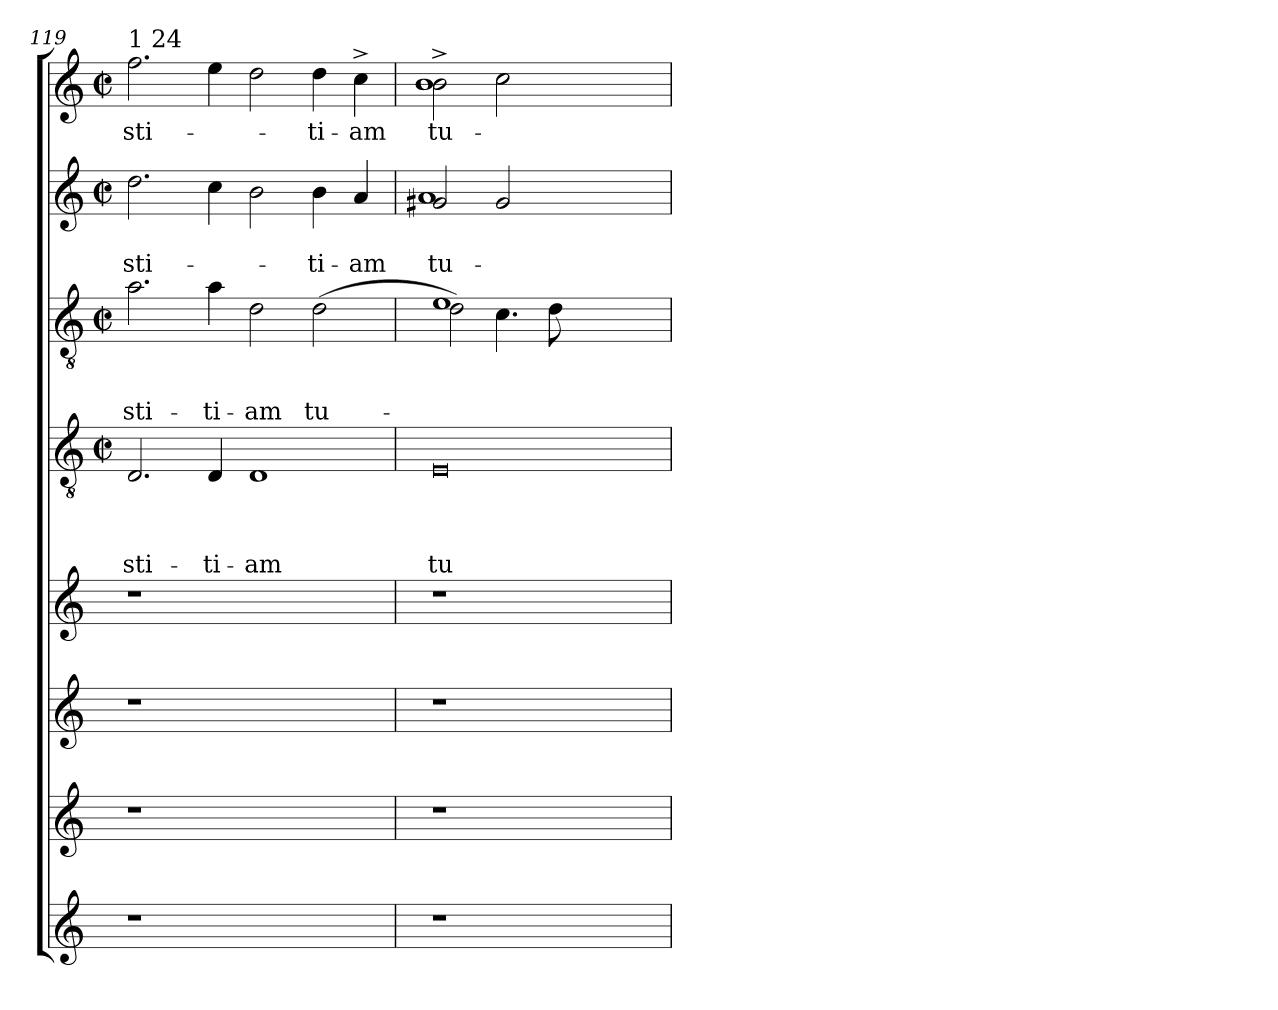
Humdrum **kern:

**kern	**kern	**kern	**kern	**kern	**text	**text	**text	**text	**kern	**text	**text	**text	**kern	**text	**text	**kern	**text
*part8	*part7	*part6	*part5	*part4	*part4	*part4	*part4	*part4	*part3	*part3	*part3	*part3	*part2	*part2	*part2	*part1	*part1
*staff8	*staff7	*staff6	*staff5	*staff4	*staff4	*staff4	*staff4	*staff4	*staff3	*staff3	*staff3	*staff3	*staff2	*staff2	*staff2	*staff1	*staff1
!!LO:LB:g=z
*clefG2	*clefG2	*clefG2	*clefG2	*clefGv2	*	*	*	*	*clefGv2	*	*	*	*clefG2	*	*	*clefG2	*
*k[]	*k[]	*k[]	*k[]	*k[]	*	*	*	*	*k[]	*	*	*	*k[]	*	*	*k[]	*
*C:	*C:	*C:	*C:	*C:	*	*	*	*	*C:	*	*	*	*C:	*	*	*C:	*
*	*	*	*	*M2/2	*	*	*	*	*M2/2	*	*	*	*M2/2	*	*	*M2/2	*
*	*	*	*	*met(c|)	*	*	*	*	*met(c|)	*	*	*	*met(c|)	*	*	*met(c|)	*
=119	=119	=119	=119	=119	=119	=119	=119	=119	=119	=119	=119	=119	=119	=119	=119	=119	=119
!	!	!	!	!	!	!	!	!	!	!	!	!	!	!	!	!LO:TX:a:t=1 24	!
!	!	!	!	!	!	!	!	!LO:LY:b	!	!	!	!LO:LY:b	!	!	!LO:LY:b	!	!LO:LY:b
1r	1r	1r	1r	2.D/	.	.	.	-sti-	2.a\	.	.	-sti-	2.dd\	.	-sti-	2.ff\	-sti-
!	!	!	!	!	!	!	!	!LO:LY:b	!	!	!	!LO:LY:b	!	!	!	!	!
.	.	.	.	4D/	.	.	.	-ti-	4a\	.	.	-ti-	4cc\	.	.	4ee\	.
!	!	!	!	!	!	!	!	!LO:LY:b:rj	!	!	!	!LO:LY:b	!	!	!	!	!
1ryy	1ryy	1ryy	1ryy	1D	.	.	.	-am	2d\	.	.	-am	2b\	.	.	2dd\	.
!	!	!	!	!	!	!	!	!	!	!	!	!LO:LY:b	!	!	!LO:LY:b	!	!LO:LY:b
.	.	.	.	.	.	.	.	.	(>2d\	.	.	tu-	4b\	.	-ti-	4dd\	-ti-
!	!	!	!	!	!	!	!	!	!	!	!	!	!	!	!LO:LY:b	!	!LO:LY:b
.	.	.	.	.	.	.	.	.	.	.	.	.	4a/	.	-am	4cc^>\	-am
=120	=120	=120	=120	=120	=120	=120	=120	=120	=120	=120	=120	=120	=120	=120	=120	=120	=120
!	!	!	!	!	!	!	!	!LO:LY:b	!	!	!	!	!	!	!LO:LY:b	!	!LO:LY:b
*	*	*	*	*	*	*	*	*	*^	*	*	*	*^	*	*	*^	*
1r	1r	1r	1r	0E	.	.	.	tu-	1e	2d\)	.	.	.	2g#X/	1a	.	tu-	2b^<\	1b	tu-
.	.	.	.	.	.	.	.	.	.	4.c\	.	.	.	2g#/	.	.	.	2cc\	.	.
.	.	.	.	.	.	.	.	.	.	8d\	.	.	.	.	.	.	.	.	.	.
1ryy	1ryy	1ryy	1ryy	.	.	.	.	.	1ryy	1ryy	.	.	.	1ryy	1ryy	.	.	1ryy	1ryy	.
*	*	*	*	*	*	*	*	*	*v	*v	*	*	*	*	*	*	*	*v	*v	*
*	*	*	*	*	*	*	*	*	*	*	*	*	*v	*v	*	*	*	*
=	=	=	=	=	=	=	=	=	=	=	=	=	=	=	=	=	=
*-	*-	*-	*-	*-	*-	*-	*-	*-	*-	*-	*-	*-	*-	*-	*-	*-	*-
